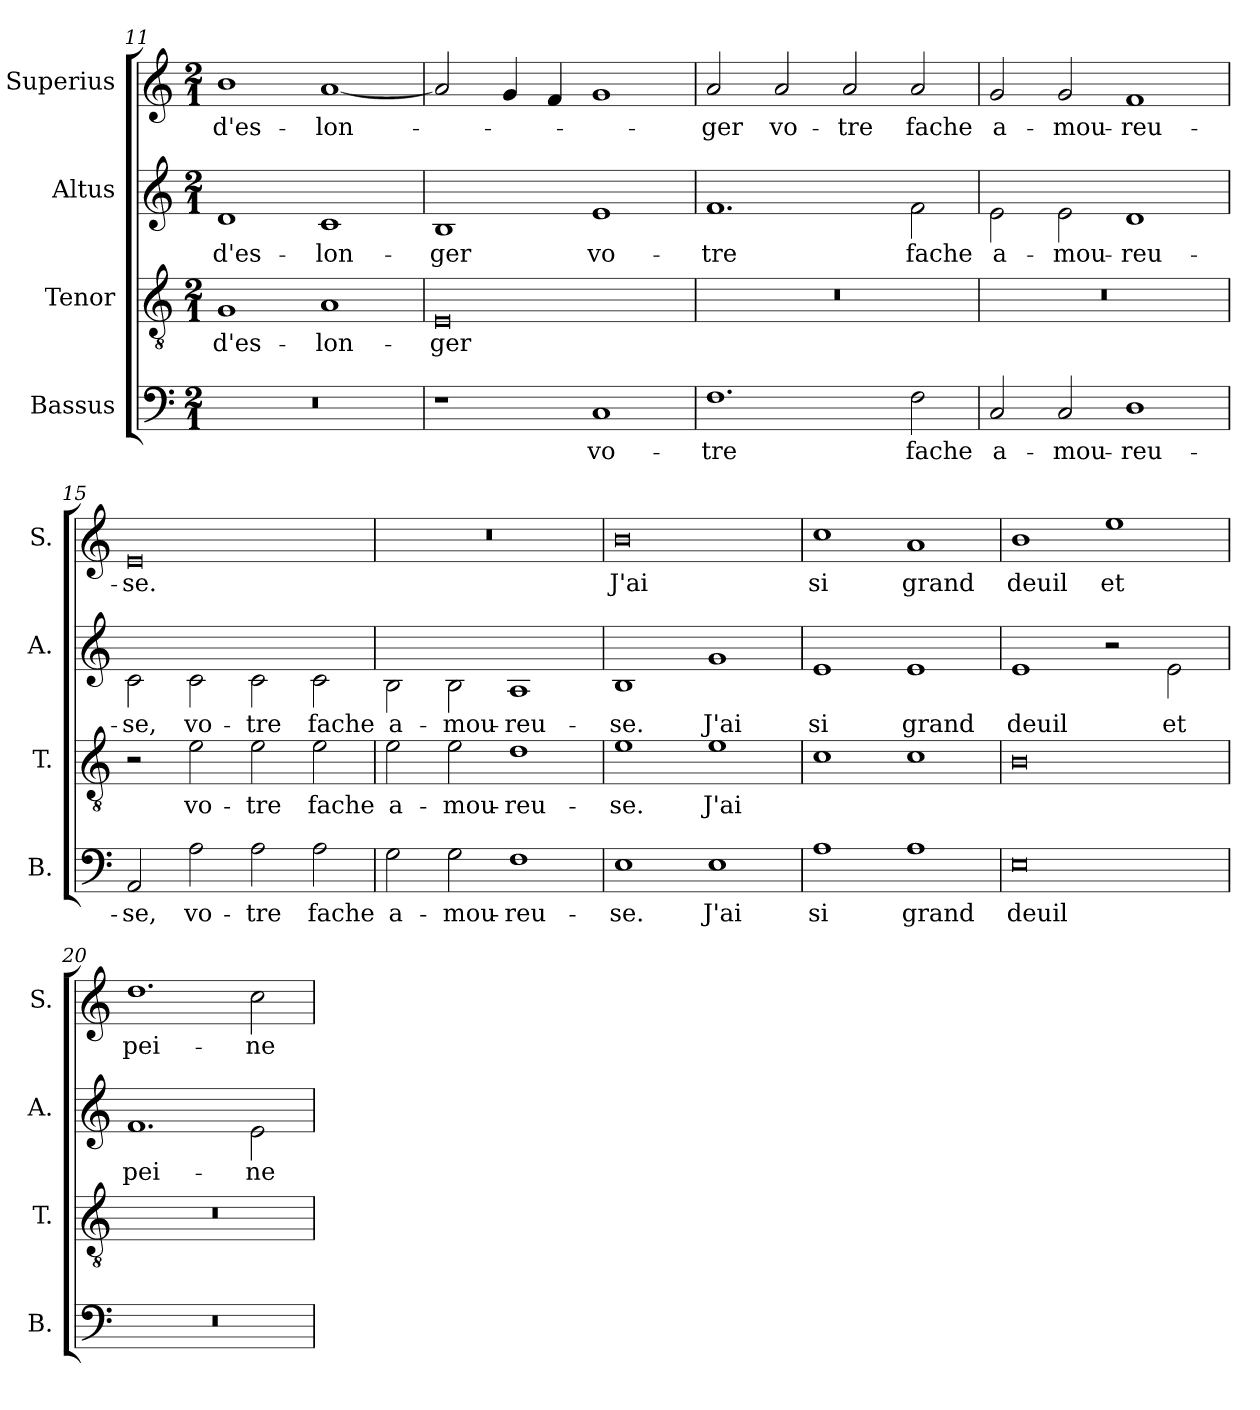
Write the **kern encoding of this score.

**kern	**text	**kern	**text	**kern	**text	**kern	**text
*part4	*part4	*part3	*part3	*part2	*part2	*part1	*part1
*staff4	*staff4	*staff3	*staff3	*staff2	*staff2	*staff1	*staff1
*I"Bassus	*	*I"Tenor	*	*I"Altus	*	*I"Superius	*
*I'B.	*	*I'T.	*	*I'A.	*	*I'S.	*
*clefF4	*	*clefGv2	*	*clefG2	*	*clefG2	*
*k[]	*	*k[]	*	*k[]	*	*k[]	*
*M2/1	*	*M2/1	*	*M2/1	*	*M2/1	*
=11	=11	=11	=11	=11	=11	=11	=11
!	!	!	!LO:LY:b	!	!LO:LY:b	!	!LO:LY:b
0r	.	1G	d'es-	1d	d'es-	1b	d'es-
!	!	!	!LO:LY:b	!	!LO:LY:b	!	!LO:LY:b
.	.	1A	-lon-	1c	-lon-	[1a	-lon-
=12	=12	=12	=12	=12	=12	=12	=12
!	!	!	!LO:LY:b	!	!LO:LY:b	!	!
1r	.	0E	-ger	1B	-ger	2a/]	.
.	.	.	.	.	.	4g/	.
.	.	.	.	.	.	4f/	.
!	!LO:LY:b	!	!	!	!LO:LY:b	!	!
1C	vo-	.	.	1e	vo-	1g	.
=13	=13	=13	=13	=13	=13	=13	=13
!	!LO:LY:b	!	!	!	!LO:LY:b	!	!LO:LY:b
1.F	-tre	0r	.	1.f	-tre	2a/	-ger
!	!	!	!	!	!	!	!LO:LY:b
.	.	.	.	.	.	2a/	vo-
!	!	!	!	!	!	!	!LO:LY:b
.	.	.	.	.	.	2a/	-tre
!	!LO:LY:b	!	!	!	!LO:LY:b	!	!LO:LY:b
2F\	fache	.	.	2f\	fache	2a/	fache
!!LO:LB:g=z
=14	=14	=14	=14	=14	=14	=14	=14
!	!LO:LY:b	!	!	!	!LO:LY:b	!	!LO:LY:b
2C/	a-	0r	.	2e\	a-	2g/	a-
!	!LO:LY:b	!	!	!	!LO:LY:b	!	!LO:LY:b
2C/	-mou-	.	.	2e\	-mou-	2g/	-mou-
!	!LO:LY:b	!	!	!	!LO:LY:b	!	!LO:LY:b
1D	-reu-	.	.	1d	-reu-	1f	-reu-
=15	=15	=15	=15	=15	=15	=15	=15
!	!LO:LY:b	!	!	!	!LO:LY:b	!	!LO:LY:b
2AA/	-se,	2r	.	2c\	-se,	0e	-se.
!	!LO:LY:b	!	!LO:LY:b	!	!LO:LY:b	!	!
2A\	vo-	2e\	vo-	2c\	vo-	.	.
!	!LO:LY:b	!	!LO:LY:b	!	!LO:LY:b	!	!
2A\	-tre	2e\	-tre	2c\	-tre	.	.
!	!LO:LY:b	!	!LO:LY:b	!	!LO:LY:b	!	!
2A\	fache	2e\	fache	2c\	fache	.	.
=16	=16	=16	=16	=16	=16	=16	=16
!	!LO:LY:b	!	!LO:LY:b	!	!LO:LY:b	!	!
2G\	a-	2e\	a-	2B\	a-	0r	.
!	!LO:LY:b	!	!LO:LY:b	!	!LO:LY:b	!	!
2G\	-mou-	2e\	-mou-	2B\	-mou-	.	.
!	!LO:LY:b	!	!LO:LY:b	!	!LO:LY:b	!	!
1F	-reu-	1d	-reu-	1A	-reu-	.	.
=17	=17	=17	=17	=17	=17	=17	=17
!	!LO:LY:b	!	!LO:LY:b	!	!LO:LY:b	!	!LO:LY:b
1E	-se.	1e	-se.	1B	-se.	0b	J'ai
!	!LO:LY:b	!	!LO:LY:b	!	!LO:LY:b	!	!
1E	J'ai	1e	J'ai	1g	J'ai	.	.
=18	=18	=18	=18	=18	=18	=18	=18
!	!LO:LY:b	!	!	!	!LO:LY:b	!	!LO:LY:b
1A	si	1c	.	1e	si	1cc	si
!	!LO:LY:b	!	!	!	!LO:LY:b	!	!LO:LY:b
1A	grand	1c	.	1e	grand	1a	grand
=19	=19	=19	=19	=19	=19	=19	=19
!	!LO:LY:b	!	!	!	!LO:LY:b	!	!LO:LY:b
0E	deuil	0B	.	1e	deuil	1b	deuil
!	!	!	!	!	!	!	!LO:LY:b
.	.	.	.	2r	.	1ee	et
!	!	!	!	!	!LO:LY:b	!	!
.	.	.	.	2e\	et	.	.
=20	=20	=20	=20	=20	=20	=20	=20
!	!	!	!	!	!LO:LY:b	!	!LO:LY:b
0r	.	0r	.	1.f	pei-	1.dd	pei-
!	!	!	!	!	!LO:LY:b	!	!LO:LY:b
.	.	.	.	2e\	-ne	2cc\	-ne
=	=	=	=	=	=	=	=
*-	*-	*-	*-	*-	*-	*-	*-
